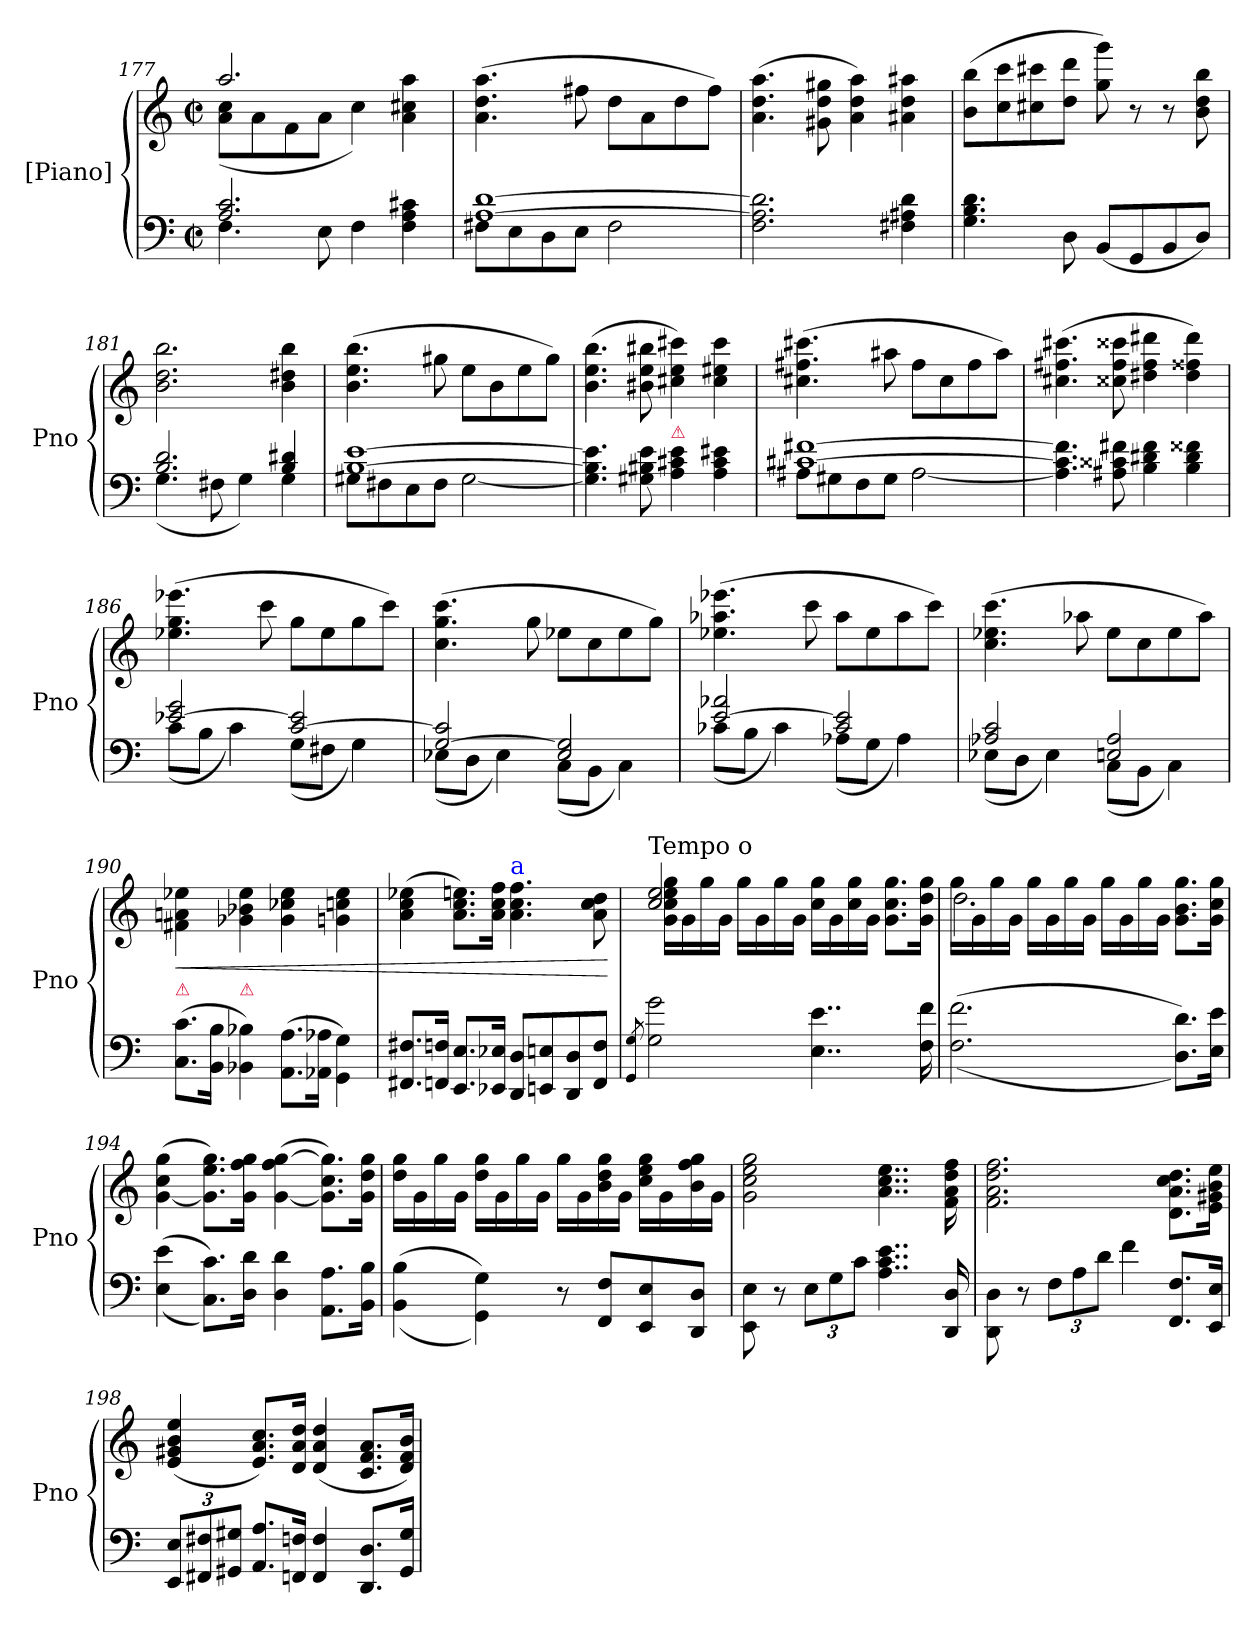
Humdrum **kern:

**kern	**kern	**dynam
*part2	*part1	*part1
*staff2	*staff1	*staff1
*I"[Piano]	*I"[Piano]	*
*I'Pno	*I'Pno	*
*clefF4	*clefG2	*
*k[]	*k[]	*
*M2/2	*M2/2	*
*met(c|)	*met(c|)	*
=177	=177	=177
*^	*^	*
2.A/ 2.c/	4.F\	2.aa/	(>8a\ 8cc\L	.
.	.	.	8a\	.
.	.	.	8f\	.
.	8E\	.	8a\J	.
.	4F\	.	4cc\)	.
4F\ 4A\ 4c#X\	4ryy	4a\ 4cc#X\ 4aa\	4ryy	.
*	*	*v	*v	*
=178	=178	=178	=178
[1A [1d	8F#X\L	(>4.a\ 4.dd\ 4.aa\	.
.	8E\	.	.
.	8D\	.	.
.	8E\J	8ff#X\	.
.	2F#\	8dd\L	.
.	.	8a\	.
.	.	8dd\	.
.	.	8ff#\J)	.
*v	*v	*	*
=179	=179	=179
2.F\ 2.A]\ 2.d]\	(>4.a\ 4.dd\ 4.aa\	.
.	8g#X\ 8dd\ 8gg#X\	.
.	4a\ 4dd\ 4aa\)	.
4F#X\ 4A#X\ 4d\	4a#X\ 4dd\ 4aa#X\	.
=180	=180	=180
4.G\ 4.B\ 4.d\	(>8b\ 8bb\L	.
.	8cc\ 8ccc\	.
.	8cc#X\ 8ccc#X\	.
8D\	8dd\ 8ddd\J	.
(<8BB/L	8gg\ 8ggg\)	.
8GG/	8r	.
8BB/	8r	.
8D/J)	8b\ 8dd\ 8bb\	.
=181	=181	=181
*^	*	*
2.B/ 2.d/	(<4.G\	2.b\ 2.dd\ 2.bb\	.
.	8F#X\	.	.
.	4G\)	.	.
4B/ 4d#X/	4G\	4b\ 4dd#X\ 4bb\	.
=182	=182	=182	=182
[1B [1e	8G#X\L	(>4.b\ 4.ee\ 4.bb\	.
.	8F#X\	.	.
.	8E\	.	.
.	8F#\J	8gg#X\	.
.	[2G#\	8ee\L	.
.	.	8b\	.
.	.	8ee\	.
.	.	8gg#\J)	.
*v	*v	*	*
=183	=183	=183
4.G#]\ 4.B]\ 4.e]\	(>4.b\ 4.ee\ 4.bb\	.
8G#X\ 8B#X\ 8e\	8b#X\ 8ee\ 8bb#X\	.
!	!LO:TX:b:color=crimson:t=⚠	!
4A\ 4c#X\ 4e\	4cc#X\ 4ee\ 4ccc#X\)	.
4A\ 4c#\ 4e#X\	4cc#\ 4ee#X\ 4ccc#\	.
=184	=184	=184
*^	*	*
[1c#X [1f#X	8A#X\L	(>4.cc#X\ 4.ff#X\ 4.ccc#X\	.
.	8G#X\	.	.
.	8F\	.	.
.	8G#\J	8aa#X\	.
.	[2A#\	8ff#\L	.
.	.	8cc#\	.
.	.	8ff#\	.
.	.	8aa#\J)	.
*v	*v	*	*
=185	=185	=185
4.A#]\ 4.c#]\ 4.f#]\	(>4.cc#X\ 4.ff#X\ 4.ccc#X\	.
8A#X\ 8c##X\ 8f#X\	8cc##X\ 8ff#\ 8ccc##X\	.
4B\ 4d#X\ 4f#\	4dd#X\ 4ff#\ 4ddd#X\	.
4B\ 4d#\ 4f##X\	4dd#\ 4ff##X\ 4ddd#\)	.
=186	=186	=186
*^	*	*
[2e-X/ 2g/	(<8c\L	(>4.ee-X\ 4.gg\ 4.eee-X\	.
.	8B\J	.	.
.	4c\)	.	.
.	.	8ccc\	.
[2c/ 2e-]/	(<8G\L	8gg\L	.
.	8F#X\J	8ee-\	.
.	4G\)	8gg\	.
.	.	8ccc\J)	.
=187	=187	=187	=187
[2G/ 2c]/	(<8E-X\L	(>4.cc\ 4.gg\ 4.ccc\	.
.	8D\J	.	.
.	4E-\)	.	.
.	.	8gg\	.
2E-/ 2G]/	(<8C\L	8ee-X\L	.
.	8BB\J	8cc\	.
.	4C\)	8ee-\	.
.	.	8gg\J)	.
=188	=188	=188	=188
[2e/ 2a-X/	(<8c-X\L	(>4.ee-X\ 4.aa-X\ 4.eee-X\	.
.	8B\J	.	.
.	4c-\)	.	.
.	.	8ccc\	.
2c-/ 2e]/	(<8A-X\L	8aa-\L	.
.	8G\J	8ee-\	.
.	4A-\)	8aa-\	.
.	.	8ccc\J)	.
=189	=189	=189	=189
2A-X/ 2c/	(<8E-X\L	(>4.cc\ 4.ee-X\ 4.ccc\	.
.	8D\J	.	.
.	4E-\)	.	.
.	.	8aa-X\	.
2En/ 2A-/	(<8C\L	8ee-\L	.
.	8BB\J	8cc\	.
.	4C\)	8ee-\	.
.	.	8aa-\J)	.
*v	*v	*	*
=190	=190	=190
!	!LO:TX:b:color=crimson:t=⚠	!
!	!	!LO:HP:b
(>8.C\ 8.c\L	4f#X\ 4an\ 4ee-X\	<
16BB\ 16B\Jk	.	.
!	!LO:TX:b:color=crimson:t=⚠	!
4BB-X\ 4B-X\)	4g-X\ 4b-X\ 4ee-\	.
(>8.AA\ 8.A\L	4g-\ 4cc-X\ 4ee-\	.
16AA-X\ 16A-X\Jk	.	.
4GG\ 4G\)	4gn\ 4ccn\ 4ee-\	.
=191	=191	=191
8.FF#X/ 8.F#X/L	(>4a\ 4cc\ 4ee-X\	.
16FFn/ 16Fn/Jk	.	.
8.EE/ 8.E/L	8.a\ 8.cc\ 8.een\L)	.
16EE-X/ 16E-X/Jk	16a\ 16cc\ 16ff\Jk	.
!	!LO:TX:a:color=blue:t=a	!
8DD/ 8D/L	4.a\ 4.cc\ 4.ff\	.
8EEn/ 8En/	.	.
8DD/ 8D/	.	.
8FF/ 8F/J	8a\ 8cc\ 8dd\	.
.	.	[
=192	=192	=192
8qGG/ 8qG/	.	.
*	*^	*
!	!LO:TX:a:t=Tempo o	!	!
2G\ 2g\	2cc/ 2ee/	16g\ 16cc\ 16ee\ 16gg\LL	.
.	.	16g\	.
.	.	16gg\	.
.	.	16g\JJ	.
.	.	16gg\LL	.
.	.	16g\	.
.	.	16gg\	.
.	.	16g\JJ	.
4..E\ 4..e\	2ryy	16cc\ 16gg\LL	.
.	.	16g\	.
.	.	16cc\ 16gg\	.
.	.	16g\JJ	.
.	.	8.g\ 8.cc\ 8.gg\L	.
16F\ 16f\	.	16g\ 16dd\ 16gg\Jk	.
=193	=193	=193	=193
(>(<2.F\ 2.f\	16gg\LL	2.dd\	.
.	16g\	.	.
.	16gg\	.	.
.	16g\JJ	.	.
.	16gg\LL	.	.
.	16g\	.	.
.	16gg\	.	.
.	16g\JJ	.	.
.	16gg\LL	.	.
.	16g\	.	.
.	16gg\	.	.
.	16g\JJ	.	.
8.D\ 8.d\L))	8.g\ 8.b\ 8.gg\L	4ryy	.
16E\ 16e\Jk	16g\ 16cc\ 16gg\Jk	.	.
*	*v	*v	*
=194	=194	=194
(>(<4E\ 4e\	(<[4g\ 4cc\ 4gg\	.
8.C\ 8.c\L))	8.g]\ 8.ee\ 8.gg\L)	.
16D\ 16d\Jk	16g\ 16ff\ 16gg\Jk	.
4D\ 4d\	(<[4g\ 4ff\ [4gg\	.
8.AA\ 8.A\L	8.g]\ 8.cc\ 8.gg]\L)	.
16BB\ 16B\Jk	16g\ 16dd\ 16gg\Jk	.
=195	=195	=195
(>(<4BB\ 4B\	16dd\ 16gg\LL	.
.	16g\	.
.	16gg\	.
.	16g\JJ	.
4GG\ 4G\))	16dd\ 16gg\LL	.
.	16g\	.
.	16gg\	.
.	16g\JJ	.
8r	16gg\LL	.
.	16g\	.
8FF/ 8F/L	16b\ 16dd\ 16gg\	.
.	16g\JJ	.
8EE/ 8E/	16cc\ 16ee\ 16gg\LL	.
.	16g\	.
8DD/ 8D/J	16b\ 16ff\ 16gg\	.
.	16g\JJ	.
=196	=196	=196
8EE\ 8E\	2g\ 2cc\ 2ee\ 2gg\	.
8r	.	.
12E\L	.	.
12G\	.	.
12c\J	.	.
4..A\ 4..c\ 4..e\	4..a\ 4..cc\ 4..ee\	.
16DD/ 16D/	16f\ 16a\ 16dd\ 16ff\	.
=197	=197	=197
8DD\ 8D\	2.f\ 2.a\ 2.dd\ 2.ff\	.
8r	.	.
12F\L	.	.
12A\	.	.
12d\J	.	.
4f\	.	.
8.FF/ 8.F/L	8.d\ 8.a\ 8.cc\ 8.dd\L	.
16EE/ 16E/Jk	16e\ 16g#X\ 16b\ 16ee\Jk	.
=198	=198	=198
12EE/ 12E/L	(>4e/ 4g#X/ 4b/ 4ee/	.
12FF#X/ 12F#X/	.	.
12GG#X/ 12G#X/J	.	.
8.AA/ 8.A/L	8.e/ 8.a/ 8.cc/L)	.
16FFn/ 16Fn/Jk	16d/ 16a/ 16dd/Jk	.
4FF/ 4F/	(>4d/ 4a/ 4dd/	.
8.DD/ 8.D/L	8.c/ 8.f/ 8.a/L	.
16GG#/ 16G#/Jk	16d/ 16f/ 16b/Jk)	.
=	=	=
*-	*-	*-
